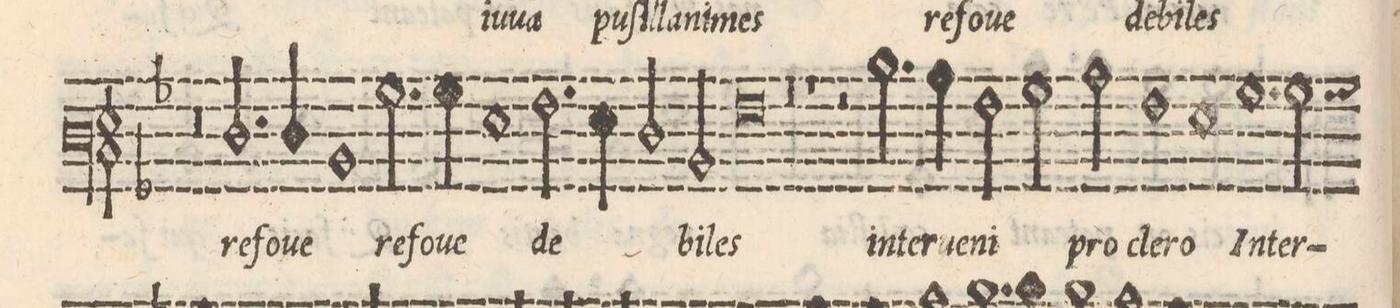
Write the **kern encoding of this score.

**kern	**text
*I"BASSVS	*
*clefF3	*
*k[b-]	*
*met(C|)	*
*M2/1	*
=25-	=25-
0r	.
=26-	=26-
2.F/	re-
4F/	-fo-
1D	-ue
=27-	=27-
2.B-\	re-
4B-\	-fo-
1G	-ue
=28-	=28-
2.A\	de-
4G\	.
2F/	.
2D/	-bi-
=29-	=29-
0A	-les
=30-	=30-
0r	.
=31-	=31-
1r	.
2r	.
2.d\	in-
=32-	=32-
4c\	-ter-
2A\	-ue-
2B-\	-ni
2c\	pro
=33-	=33-
1A	cle-
1G	-ro
=34-	=34-
1.B-	In-
2B-\	-ter-
*custos:B	*
*-	*-
